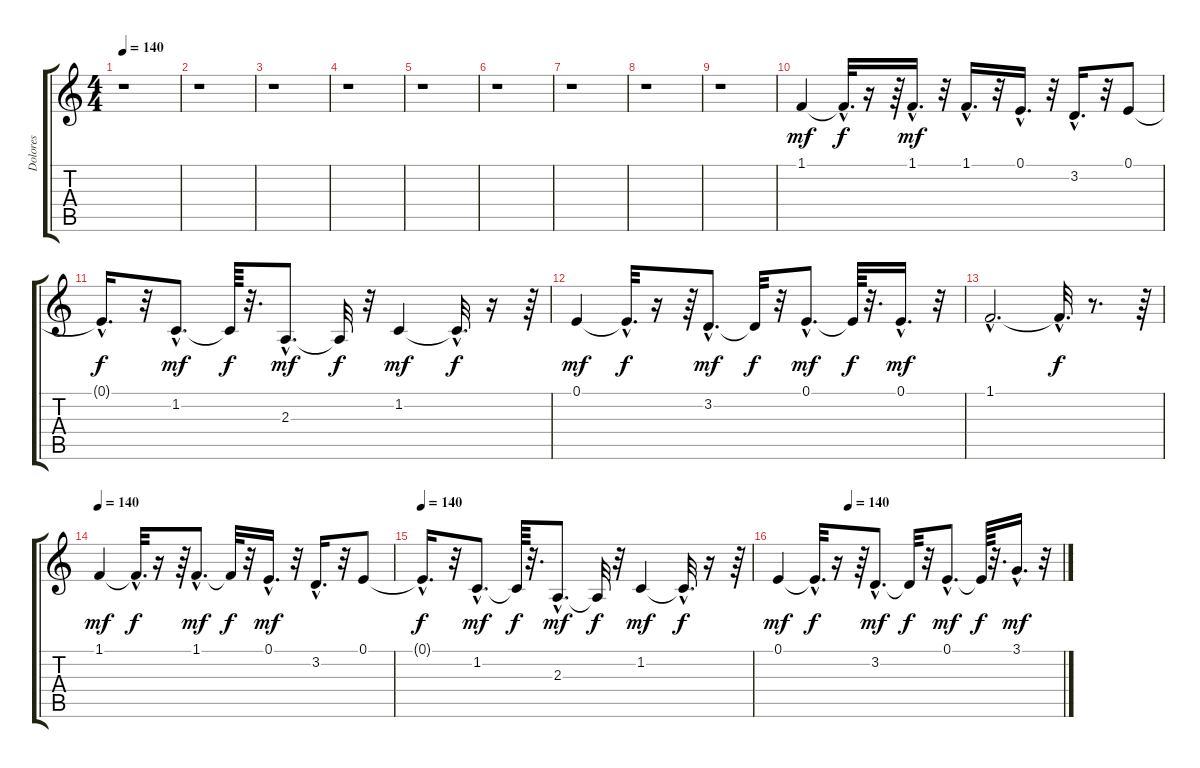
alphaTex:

\track ("Dolores" "Dolores") {instrument panflute}
\staff {score tabs}
\tuning (E4 B3 G3 D3 A2 E2) {hide}
\ts (4 4)
\tempo 140
\clef g2
\ks c
r.1{dy mf} |
r.1 |
r.1 |
r.1 |
r.1 |
r.1 |
r.1 |
r.1 |
r.1 |
1.1.4 1.1{hac t}.32{d dy f} r.16 r.64 1.1{hac}.16{d dy mf} r.32 1.1{hac}.16{d} r.32 0.1{hac}.16{d} r.32 3.2{hac}.16{d} r.32 0.1.8 |
0.1{hac t}.16{d dy f} r.32 1.2{hac}.8{d dy mf} 1.2{t}.64{dy f} r.32{d} 2.3{hac}.8{d dy mf} 2.3{t}.32{dy f} r.32 1.2.4{dy mf} 1.2{hac t}.32{d dy f} r.16 r.64 |
0.1.4{dy mf} 0.1{hac t}.32{d dy f} r.16 r.64 3.2{hac}.8{d dy mf} 3.2{t}.32{dy f} r.32 0.1{hac}.8{d dy mf} 0.1{t}.64{dy f} r.32{d} 0.1{hac}.16{d dy mf} r.32 |
1.1{hac}.2{d} 1.1{hac t}.32{d dy f} r.8{d} r.64 |
\tempo 140
1.1.4{dy mf} 1.1{hac t}.32{d dy f} r.16 r.64 1.1{hac}.8{d dy mf} 1.1{t}.32{dy f} r.32 0.1{hac}.16{d dy mf} r.32 3.2{hac}.16{d} r.32 0.1.8 |
\tempo 140
0.1{hac t}.16{d dy f} r.32 1.2{hac}.8{d dy mf} 1.2{t}.64{dy f} r.32{d} 2.3{hac}.8{d dy mf} 2.3{t}.32{dy f} r.32 1.2.4{dy mf} 1.2{hac t}.32{d dy f} r.16 r.64 |
\tempo (140 0.25)
0.1.4{dy mf} 0.1{hac t}.32{d dy f} r.16 r.64 3.2{hac}.8{d dy mf} 3.2{t}.32{dy f} r.32 0.1{hac}.8{d dy mf} 0.1{t}.64{dy f} r.32{d} 3.1{hac}.16{d dy mf} r.32
